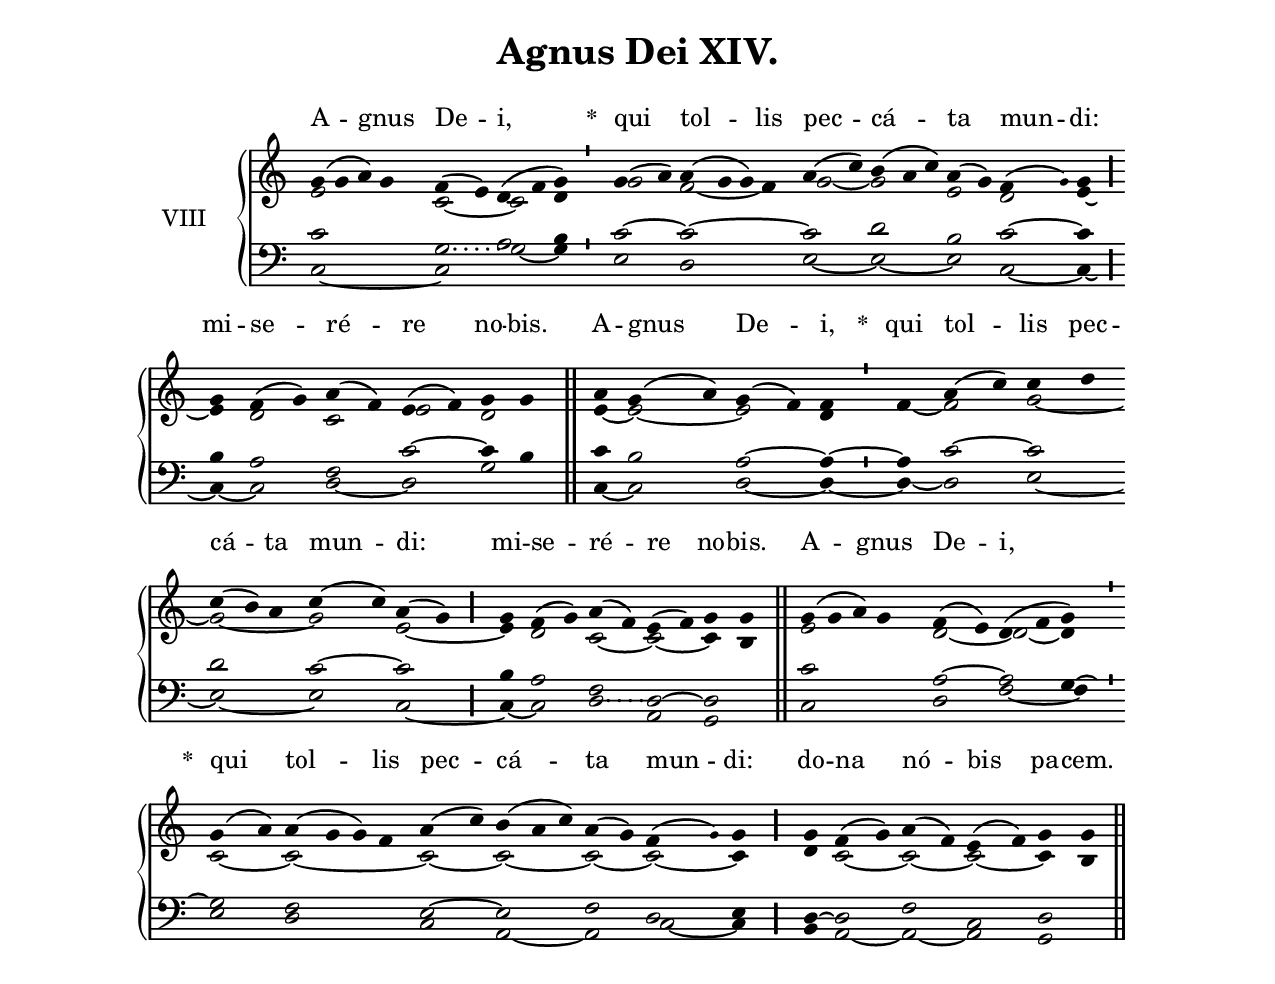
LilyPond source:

\version "2.18"
\include "gregorian.ly"
\include "noh2.ily"

%Page reference: page v.83
%(volume.page)

global = {
 \key g \mixolydian
 \cadenzaOn 
 \override Glissando #'thickness = #2.0
}

\header {
  title = \markup \center-column {"Agnus Dei XIV." \vspace #1 }
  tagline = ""
  composer = ""
}

\paper {
 #(include-special-characters)
  oddHeaderMarkup = \markup \fill-line {
    \line {}
    \center-column {
      \on-the-fly #first-page     " "
      \on-the-fly #not-first-page ""
    }
    \line { \on-the-fly #print-page-number-check-first \fromproperty #'page:page-number-string }
  }
  evenHeaderMarkup = \markup \fill-line {
    \line { \on-the-fly #print-page-number-check-first \fromproperty #'page:page-number-string }
    \center-column { "" }
    \line {}
  }
}

chantText = \lyricmode {
A -- gnus De -- i, 
\set stanza = " * " qui tol -- lis pec -- cá -- ta mun -- di: 
mi -- se -- ré -- re no -- bis. 
A -- gnus De -- i, 
\set stanza = " * " qui tol -- lis pec -- cá -- ta mun -- di: 
mi -- se -- ré -- re no -- bis. 
A -- gnus De -- i, 
\set stanza = " * " qui tol -- lis pec -- cá -- ta mun -- di: 
do -- na nó -- bis pa -- cem. }

chantMusic = {
\tieDown   g'4 ( g'4 a'4) g'4 f'4 ( e'4) d'4 ( f'4 g'4) \divisioMinima
 g'4 ( a'4) a'4 ( g'4 g'4) f'4 a'4 ( c''4) b'4 ( a'4 c''4) a'4 ( g'4) f'4 ( \once \tweak #'font-size #-4 g' ) g'4 \divisioMaior
 \forceBreak
 g'4 f'4 ( g'4) a'4 ( f'4) e'4 ( f'4) g'4 g'4 \finalis
 a'4 g'4 ( a'4) g'4 ( f'4) f'4 \divisioMinima
 f'4 a'4 ( c''4) c''4 d''4 \forceBreak
 c''4 ( b'4) a'4 c''4 ( c''4) a'4 ( g'4) \divisioMaior
 g'4 f'4 ( g'4) a'4 ( f'4) e'4 ( f'4) g'4 g'4 \finalis
 g'4 ( g'4 a'4) g'4 f'4 ( e'4) d'4 ( f'4 g'4) \divisioMinima
 \forceBreak
 g'4 ( a'4) a'4 ( g'4 g'4) f'4 a'4 ( c''4) b'4 ( a'4 c''4) a'4 ( g'4) f'4 ( \once \tweak #'font-size #-4 g' ) g'4 \divisioMaior
 g'4 f'4 ( g'4) a'4 ( f'4) e'4 ( f'4) g'4 g'4 \finalis

}

altoMusic = {
e'2*4/2 c'2 ~ c'2 d'4 \divisioMinima
g'2 f'2*3/2 ~ f'4 g'2 ~ g'2*3/2 e'2 d'2 e'4 ~ \divisioMaior
e'4 d'2 c'2 e'2 d'2 \finalis
e'4 ~ e'2 ~ e'2 d'4 \divisioMinima
f'4 ~ f'2 g'2 ~ g'2*3/2 ~ g'2 e'2 ~ \divisioMaior
e'4 d'2 c'2 ~ c'2 ~ c'4 b4 \finalis
e'2*4/2 d'2 ~ d'2 ~ d'4 \divisioMinima
c'2 ~ c'2*4/2 ~ c'2 ~ c'2*3/2 ~ c'2 ~ c'2 ~ c'4 \divisioMaior
d'4 c'2 ~ c'2 ~ c'2 ~ c'4 b4 \finalis
}

tenorMusic = {
c'2*4/2 g2 a2 b4 \divisioMinima
c'2 ~ c'2*4/2 ~ c'2 d'2*3/2 b2 c'2 ~ c'4 \divisioMaior
b4 a2 f2 c'2 ~ c'4 b4 \finalis
c'4 b2 a2 ~ a4 ~ \divisioMinima
a4 c'2 ~ c'2 d'2*3/2 c'2 ~ c'2 \divisioMaior
b4 a2 f2 d2 ~ d2 \finalis
c'2*4/2 a2 ~ a2 g4 ~ \divisioMinima
g2 f2*4/2 e2 ~ e2*3/2 f2 d2 e4 \divisioMaior
d4 ~ d2 f2 c2 d2 \finalis
}

bassMusic = {
c2*4/2 ~ c2 g2 ~ g4 \divisioMinima
e2 d2*4/2 e2 ~ e2*3/2 ~ e2 c2 ~ c4 ~ \divisioMaior
c4 ~ c2 d2 ~ d2 g2 \finalis
c4 ~ c2 d2 ~ d4 ~ \divisioMinima
d4 ~ d2 e2 ~ e2*3/2 ~ e2 c2 ~ \divisioMaior
c4 ~ c2 d2 a,2 g,2 \finalis
c2*4/2 d2 f2 ~ f4 \divisioMinima
e2 d2*4/2 c2 a,2*3/2 ~ a,2 c2 ~ c4 \divisioMaior
b,4 a,2 ~ a,2 ~ a,2 g,2 \finalis
}

voiceLines = {
\voiceLineStyle


s2*4/2
\allowVoiceLineBreak
\voiceLine "down" "down" g2*2/2 g2*1/2


s2*48/2
\allowVoiceLineBreak
\voiceLine "down" "down" d2*2/2 d2*1/2


}

\score{
  <<
    \new GrandStaff <<
      \set GrandStaff.autoBeaming = ##f
      \set GrandStaff.instrumentName = \markup \center-column {
        "VIII"
      }
      \new Staff = up <<
        \new Voice = "chant" {
          \voiceOne \global \chantMusic
        }
        \new Voice {
          \voiceTwo \global \altoMusic
        }
      >>

      \new Staff = down <<
        \clef bass
        \new Voice {
          \voiceOne \global \tenorMusic
        }
        \new Voice {
          \voiceTwo \global \bassMusic
        }
	\new Voice {
        \voiceThree \global \voiceLines
        }
      >>
    >>
    \new Lyrics \lyricsto chant {
      \chantText
    }
  >>
  \layout{
  }
  \midi{
    \tempo 4 = 125
  }
}
